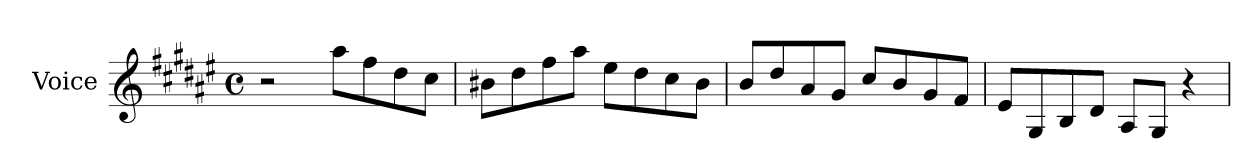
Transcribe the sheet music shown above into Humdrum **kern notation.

**kern
*part1
*staff1
*I"Voice
*I'Voice
*clefG2
*k[f#c#g#d#a#e#]
*M4/4
*met(c)
=1
2rcc
8aa#\L
8ff#\
8dd#\
8cc#\J
=2
8b#X\L
8dd#\
8ff#\
8aa#\J
8ee#\L
8dd#\
8cc#\
8b#\J
=3
8b/L
8dd#/
8a#/
8g#/J
8cc#/L
8b/
8g#/
8f#/J
=4
8e#/L
8G#/
8B/
8d#/J
8A#/L
8G#/J
4r
=
*-
